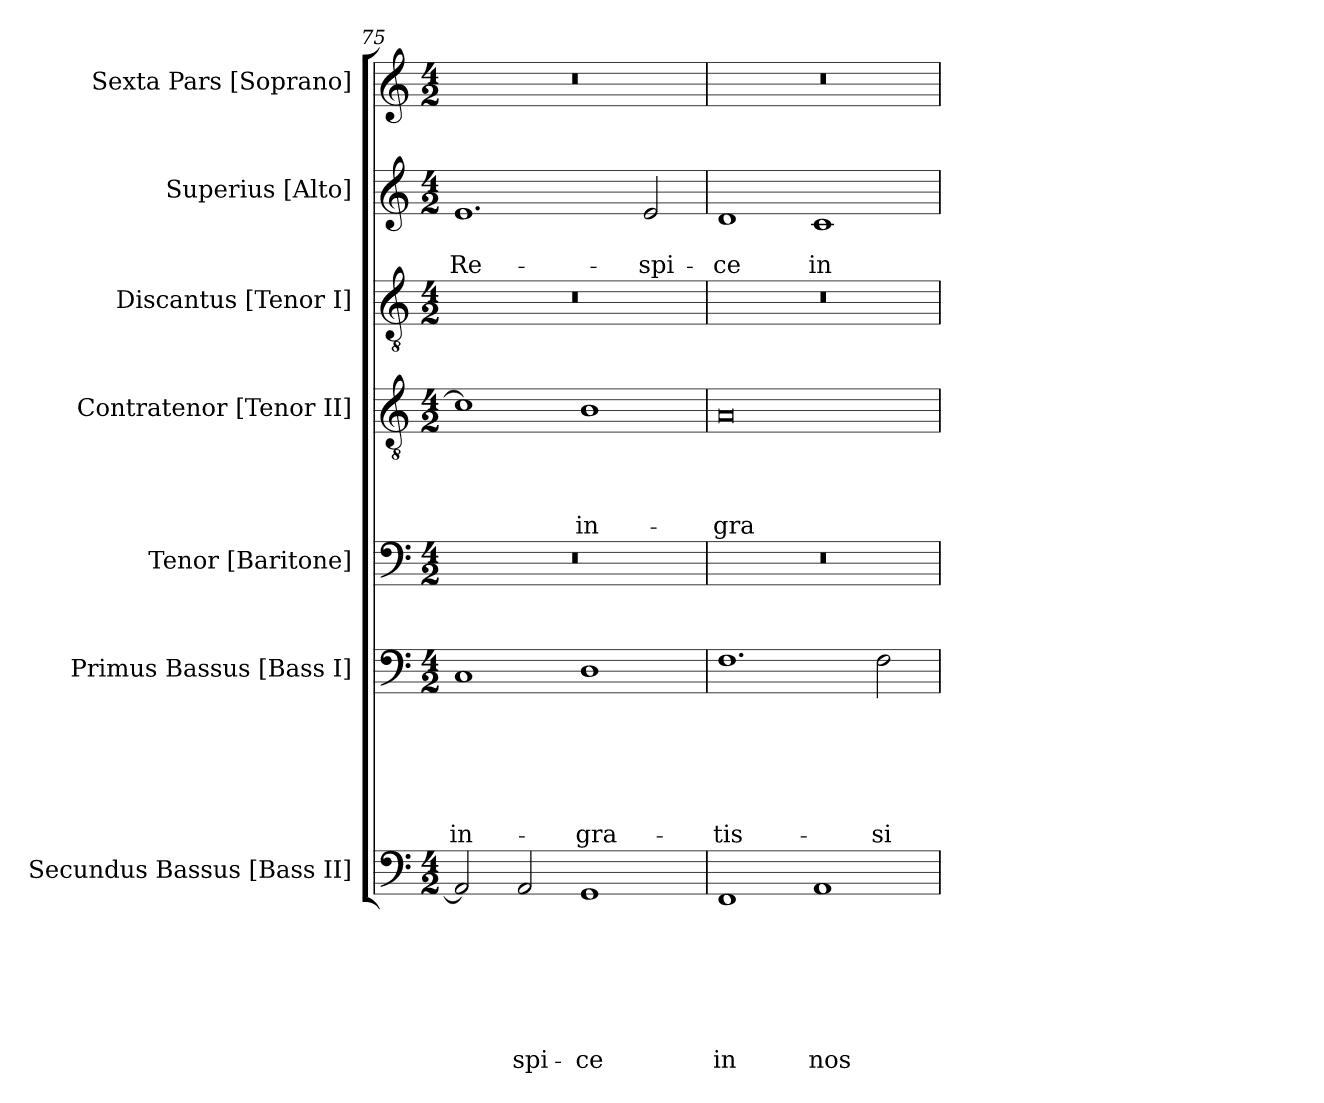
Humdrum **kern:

**kern	**text	**text	**text	**text	**text	**text	**text	**kern	**text	**text	**text	**text	**text	**text	**kern	**kern	**text	**text	**text	**text	**kern	**kern	**text	**text	**kern
*part7	*part7	*part7	*part7	*part7	*part7	*part7	*part7	*part6	*part6	*part6	*part6	*part6	*part6	*part6	*part5	*part4	*part4	*part4	*part4	*part4	*part3	*part2	*part2	*part2	*part1
*staff7	*staff7	*staff7	*staff7	*staff7	*staff7	*staff7	*staff7	*staff6	*staff6	*staff6	*staff6	*staff6	*staff6	*staff6	*staff5	*staff4	*staff4	*staff4	*staff4	*staff4	*staff3	*staff2	*staff2	*staff2	*staff1
*I"Secundus Bassus [Bass II]	*	*	*	*	*	*	*	*I"Primus Bassus [Bass I]	*	*	*	*	*	*	*I"Tenor [Baritone]	*I"Contratenor [Tenor II]	*	*	*	*	*I"Discantus [Tenor I]	*I"Superius [Alto]	*	*	*I"Sexta Pars [Soprano]
*I'B II	*	*	*	*	*	*	*	*I'B I	*	*	*	*	*	*	*I'Bar	*I'T II	*	*	*	*	*I'T I	*I'A	*	*	*I'S
*clefF4	*	*	*	*	*	*	*	*clefF4	*	*	*	*	*	*	*clefF4	*clefGv2	*	*	*	*	*clefGv2	*clefG2	*	*	*clefG2
*k[]	*	*	*	*	*	*	*	*k[]	*	*	*	*	*	*	*k[]	*k[]	*	*	*	*	*k[]	*k[]	*	*	*k[]
*C:	*	*	*	*	*	*	*	*C:	*	*	*	*	*	*	*C:	*C:	*	*	*	*	*C:	*C:	*	*	*C:
*M4/2	*	*	*	*	*	*	*	*M4/2	*	*	*	*	*	*	*M4/2	*M4/2	*	*	*	*	*M4/2	*M4/2	*	*	*M4/2
=75	=75	=75	=75	=75	=75	=75	=75	=75	=75	=75	=75	=75	=75	=75	=75	=75	=75	=75	=75	=75	=75	=75	=75	=75	=75
!	!	!	!	!	!	!	!	!	!	!	!	!	!	!LO:LY:b	!	!	!	!	!	!	!	!	!	!LO:LY:b	!
2AA/]	.	.	.	.	.	.	.	1C	.	.	.	.	.	in-	0r	1c]	.	.	.	.	0r	1.e	.	Re-	0r
!	!	!	!	!	!	!	!LO:LY:b:rj	!	!	!	!	!	!	!	!	!	!	!	!	!	!	!	!	!	!
2AA/	.	.	.	.	.	.	-spi-	.	.	.	.	.	.	.	.	.	.	.	.	.	.	.	.	.	.
!	!	!	!	!	!	!	!LO:LY:b:rj	!	!	!	!	!	!	!LO:LY:b	!	!	!	!	!	!LO:LY:b	!	!	!	!	!
1GG	.	.	.	.	.	.	-ce	1D	.	.	.	.	.	-gra-	.	1B	.	.	.	in-	.	.	.	.	.
!	!	!	!	!	!	!	!	!	!	!	!	!	!	!	!	!	!	!	!	!	!	!	!	!LO:LY:b	!
.	.	.	.	.	.	.	.	.	.	.	.	.	.	.	.	.	.	.	.	.	.	2e/	.	-spi-	.
=76	=76	=76	=76	=76	=76	=76	=76	=76	=76	=76	=76	=76	=76	=76	=76	=76	=76	=76	=76	=76	=76	=76	=76	=76	=76
!	!	!	!	!	!	!	!LO:LY:b:rj	!	!	!	!	!	!	!LO:LY:b	!	!	!	!	!	!LO:LY:b	!	!	!	!LO:LY:b	!
1FF	.	.	.	.	.	.	in	1.F	.	.	.	.	.	-tis-	0r	0A	.	.	.	-gra-	0r	1d	.	-ce	0r
!	!	!	!	!	!	!	!LO:LY:b:rj	!	!	!	!	!	!	!	!	!	!	!	!	!	!	!	!	!LO:LY:b	!
1AA	.	.	.	.	.	.	nos	.	.	.	.	.	.	.	.	.	.	.	.	.	.	1c	.	in	.
!	!	!	!	!	!	!	!	!	!	!	!	!	!	!LO:LY:b	!	!	!	!	!	!	!	!	!	!	!
.	.	.	.	.	.	.	.	2F\	.	.	.	.	.	-si-	.	.	.	.	.	.	.	.	.	.	.
=	=	=	=	=	=	=	=	=	=	=	=	=	=	=	=	=	=	=	=	=	=	=	=	=	=
*-	*-	*-	*-	*-	*-	*-	*-	*-	*-	*-	*-	*-	*-	*-	*-	*-	*-	*-	*-	*-	*-	*-	*-	*-	*-
